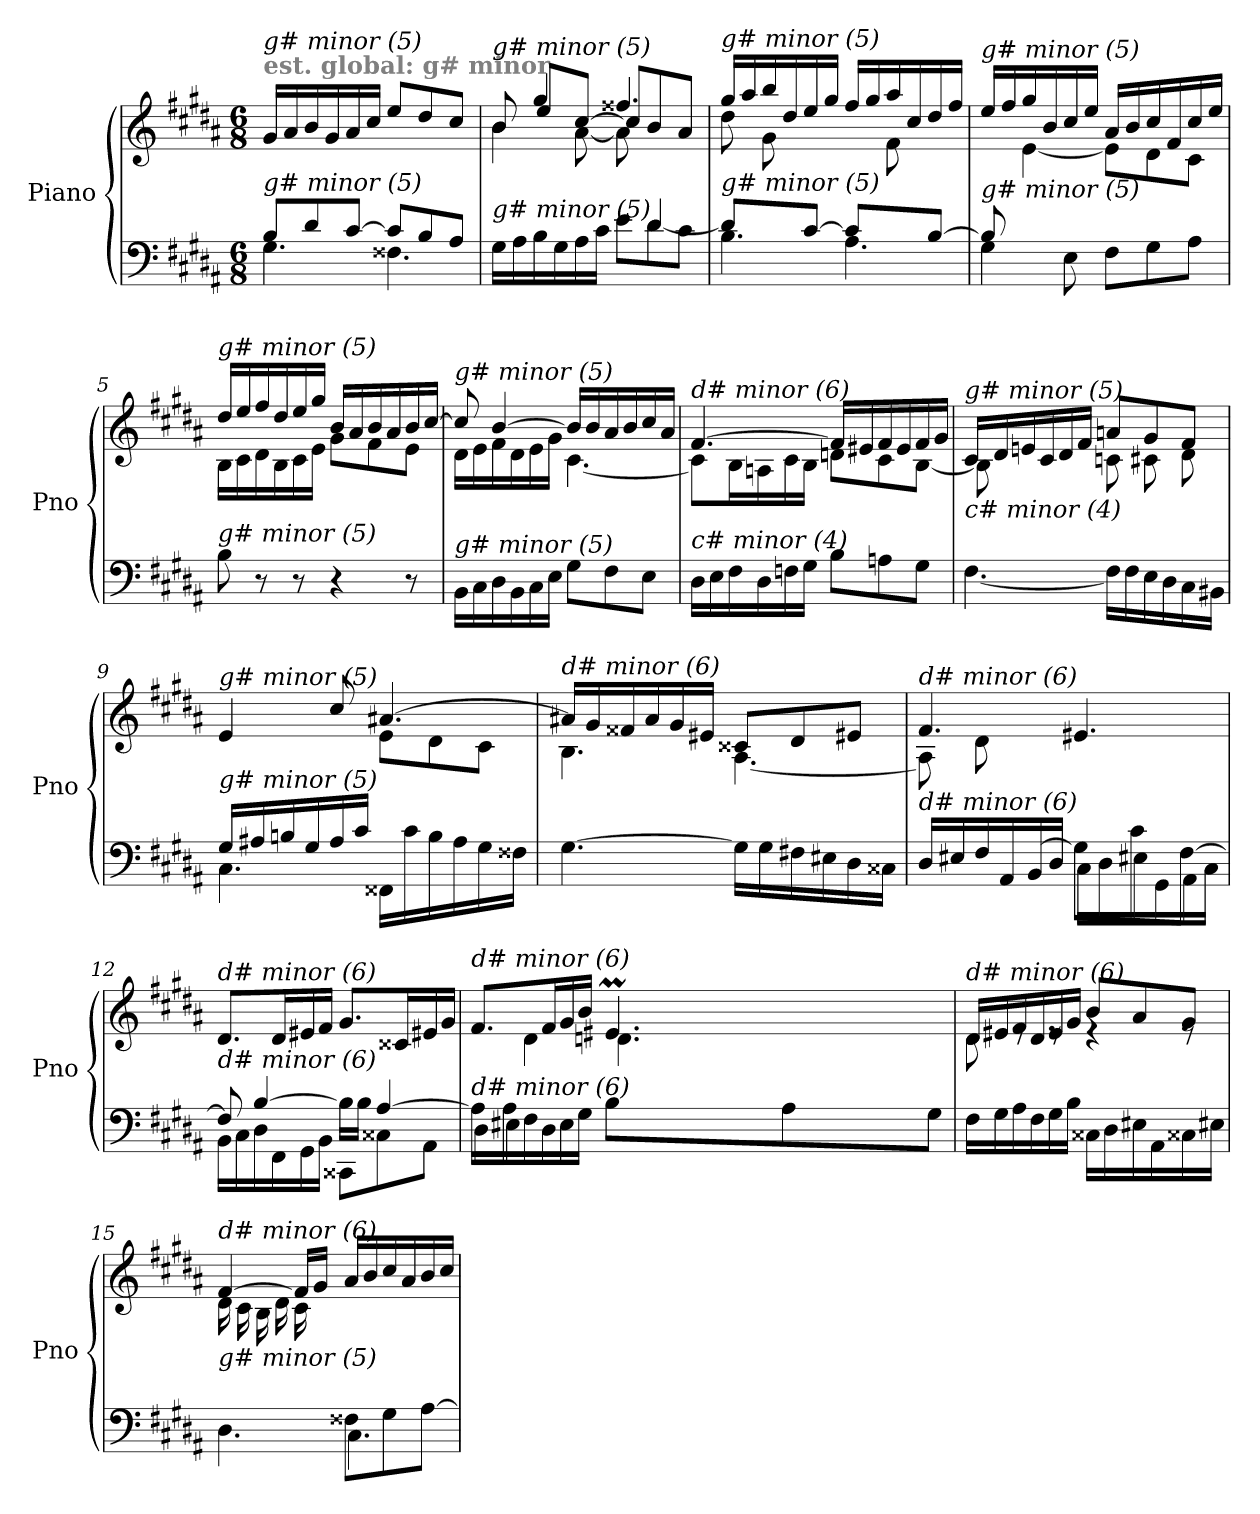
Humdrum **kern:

**kern	**kern
*part1	*part1
*staff2	*staff1
*I"Piano	*
*I'Pno	*
*clefF4	*clefG2
*k[f#c#g#d#a#]	*k[f#c#g#d#a#]
*M6/8	*M6/8
=1	=1
*^	*
!	!	!LO:TX:a:B:color=#808080:t=est. global&colon; g# minor
!	!	!LO:TX:i:t=g# minor (5)
!LO:TX:i:t=g# minor (5)	!	!
8B/L	4.G#\	16g#/LL
.	.	16a#/
8d#/	.	16b/
.	.	16g#/
[8c#/J	.	16a#/
.	.	16cc#/JJ
8c#/L]	4.F##X\	8ee/L
8B/	.	8dd#/
8A#/J	.	8cc#/J
=2	=2	=2
*^	*	*^
*	*	*^	*	*^
*	*	*	*	*	*	*^
!	!	!	!	!LO:TX:i:t=g# minor (5)	!	!	!
!LO:TX:i:t=g# minor (5)	!	!	!	!	!	!	!
2ryy	8ryy	16G#\LL	2ryy	8b/	4b\	8ryy	2ryy
.	.	16A#\	.	.	.	.	.
.	2ryy	16B\	.	4gg#/	.	8ee/L	.
.	.	16G#\	.	.	.	.	.
.	.	16A#\	.	.	[8a#\	[8cc#/J	.
.	.	16c#\JJ	.	.	.	.	.
.	.	8e\L	.	4.ff##X/	8a#\]	8cc#/L]	.
4ryy	.	8d#\	[4d#/	.	4ryy	8b/	4ryy
.	8ryy	8c#\J	.	.	.	8a#/J	.
*	*	*v	*v	*	*	*	*
*	*	*	*	*	*v	*v
=3	=3	=3	=3	=3	=3
!	!	!	!LO:TX:i:t=g# minor (5)	!	!
!LO:TX:i:t=g# minor (5)	!	!	!	!	!
8ryy	4.B\	8d#/L]	16gg#/LL	8dd#\	8ryy
.	.	.	16aa#/	.	.
2ryy	.	8ryy	16bb/	2ryy	8g#\
.	.	.	16dd#/	.	.
.	.	[8c#/J	16ee/	.	4ryy
.	.	.	16gg#/JJ	.	.
.	4.A#\	8c#/L]	16ff#/LL	.	.
.	.	.	16gg#/	.	.
.	.	8ryy	16aa#/	.	8f#\
.	.	.	16cc#/	.	.
8ryy	.	[8B/J	16dd#/	8ryy	8ryy
.	.	.	16ff#/JJ	.	.
*	*v	*v	*	*	*
*	*	*	*v	*v
=4	=4	=4	=4
!	!	!LO:TX:i:t=g# minor (5)	!
!LO:TX:i:t=g# minor (5)	!	!	!
4G#\	8B/]	16ee/LL	8ryy
.	.	16ff#/	.
.	2ryy	16gg#/	[4e\
.	.	16b/	.
8E\	.	16cc#/	.
.	.	16ee/JJ	.
8F#\L	.	16a#/LL	8e\L]
.	.	16b/	.
8G#\	.	16cc#/	8d#\
.	.	16f#/	.
8A#\J	8ryy	16cc#/	8c#\J
.	.	16ee/JJ	.
*v	*v	*	*
!!LO:LB:g=z	!!
=5	=5	=5
!	!LO:TX:i:t=g# minor (5)	!
!LO:TX:i:t=g# minor (5)	!	!
8B\	16dd#/LL	16B\LL
.	16ee/	16c#\
8r	16ff#/	16d#\
.	16dd#/	16B\
8r	16ee/	16c#\
.	16gg#/JJ	16e\JJ
4r	16b/LL	8g#\L
.	16a#/	.
.	16b/	8f#\
.	16a#/	.
8r	16b/	8e\J
.	[16cc#/JJ	.
=6	=6	=6
!	!LO:TX:i:t=g# minor (5)	!
!LO:TX:i:t=g# minor (5)	!	!
16BB\LL	8cc#/]	16d#\LL
16C#\	.	16e\
16D#\	[4b/	16f#\
16BB\	.	16d#\
16C#\	.	16e\
16E\JJ	.	16g#\JJ
8G#\L	16b/LL]	[4.c#\
.	16b/	.
8F#\	16a#/	.
.	16b/	.
8E\J	16cc#/	.
.	16a#/JJ	.
=7	=7	=7
!	!LO:TX:i:t=d# minor (6)	!
!LO:TX:i:t=c# minor (4)	!	!
16D#\LL	[4.f#/	8c#\L]
16E\	.	.
16F#\	.	16B\L
16D#\	.	16An\
16Fni\	.	16c#\
16G#\JJ	.	16B\JJ
8B\L	16f#/LL]	8dn\L
.	16e#X/	.
8An\	16f#/	8c#\
.	16e#/	.
8G#\J	16f#/	[8B\J
.	16g#/JJ	.
!!LO:LB:g=z	!!
=8	=8	=8
*^	*	*
!	!	!LO:TX:i:t=g# minor (5)	!
!LO:TX:i:t=c# minor (4)	!	!	!
8ryy	[4.F#\	16c#/LL	8B\L]
.	.	16d#/	.
16An/L	.	16en/	4ryy
16G#/	.	16c#/	.
16A/	.	16d#/	.
16F#/JJ	.	16f#/JJ	.
4.ryy	16F#\LL]	8an/L	8cni\L
.	16F#\	.	.
.	16E\	8g#/	8c#\
.	16D#\	.	.
.	16C#\	8f#/J	8d#\J
.	16BB#X\JJ	.	.
=9	=9	=9	=9
!	!	!LO:TX:i:t=g# minor (5)	!
!LO:TX:i:t=g# minor (5)	!	!	!
16G#/LL	4.C#\	4e/	4.ryy
16A#X/	.	.	.
16Bn/	.	.	.
16G#/	.	.	.
16A#/	.	8cc#/	.
16c#/JJ	.	.	.
4.ryy	16FF##X\LL	[4.a#X/	8e\L
.	16c#\	.	.
.	16B\	.	8d#\
.	16A#\	.	.
.	16G#\	.	8c#\J
.	16F##X\JJ	.	.
=10	=10	=10	=10
!	!	!LO:TX:i:t=d# minor (6)	!
!LO:TX:i:t=d# minor (6)	!	!	!
*v	*v	*	*
[4.G#\	16a#X/LL]	4.B\
.	16g#/	.
.	16f##X/	.
.	16a#/	.
.	16g#/	.
.	16e#X/JJ	.
16G#\LL]	8c##X/L	[4.A#\
16G#\	.	.
16F#X\	8d#/	.
16E#X\	.	.
16D#\	8e#X/J	.
16C##Xj\JJ	.	.
!!LO:LB:g=z	!!
=11	=11	=11
*^	*	*
!	!	!LO:TX:i:t=d# minor (6)	!
!LO:TX:i:t=d# minor (6)	!	!	!
4ryy	16D#/LL	4.f#/	8A#\L]
.	16E#X/	.	.
.	16F#/	.	8d#\
.	16AA#/	.	.
[8G#/J	16BB/	.	2ryy
.	16D#/JJ	.	.
8G#\L]	16C#\LL	4.e#X/	.
.	16D#\	.	.
8c#\	16E#X\	.	.
.	16GG#\	.	.
[8F#\J	16AA#\	.	.
.	16C#\JJ	.	.
*	*	*v	*v
=12	=12	=12
!	!	!LO:TX:i:t=d# minor (6)
!LO:TX:i:t=d# minor (6)	!	!
8F#/]	16BB\LL	8.d#/L
.	16C#\	.
[4B/	16D#\	.
.	16FF#\	16d#/L
.	16GG#\	16e#X/
.	16BB\JJ	16f#/JJ
16B\LL]	8CC##X\L	8.g#/L
16B\JJ	.	.
[4A#/	8C##X\	.
.	.	16c##X/L
.	8AA#\J	16e#X/
.	.	16g#/JJ
!!LO:LB:g=z
=13	=13	=13
*	*^	*^
*	*	*	*	*^
!	!	!	!LO:TX:i:t=d# minor (6)	!	!
!LO:TX:i:t=d# minor (6)	!	!	!	!	!
16A#\LL]	4.ryy	16D#\LL	8.f#/L	8ryy	4.ryy
16A#\JJ	.	16E#X\	.	.	.
2ryy	.	16F#\	.	4d#\	.
.	.	16D#\	16f#/L	.	.
.	.	16E#\	16g#/	.	.
.	.	16G#\JJ	16b/JJ	.	.
.	4.ryy	8B\L	4.e#Xm/	4.dni\	64f#yy
.	.	.	.	.	64e#yy
.	.	.	.	.	64f#yy
.	.	.	.	.	64e#yy
.	.	.	.	.	64f#yy
.	.	.	.	.	64e#yy
.	.	.	.	.	64f#yy
.	.	.	.	.	64e#yy
.	.	8A#\	.	.	64f#yy
.	.	.	.	.	64e#yy
.	.	.	.	.	64f#yy
.	.	.	.	.	64e#yy
.	.	.	.	.	64f#yy
.	.	.	.	.	64e#yy
.	.	.	.	.	64f#yy
.	.	.	.	.	[64e#yy
8ryy	.	8G#\J	.	.	8e#yy]
!!LO:PB:g=z
=14	=14	=14	=14	=14	=14
!	!	!	!LO:TX:i:t=d# minor (6)	!	!
!LO:TX:i:t=d# minor (6)	!	!	!	!	!
*v	*v	*v	*	*	*
*	*	*v	*v
16F#\LL	16d#/LL	8d#\
16G#\	16e#X/	.
16A#\	16f#/	8re
16F#\	16d#/	.
16G#\	16e#/	8re
16B\JJ	16g#/JJ	.
16C##X\LL	8b/L	4re
16D#\	.	.
16E#X\	8a#/	.
16AA#\	.	.
16C##X\	8g#/J	8re
16E#X\JJ	.	.
=15	=15	=15
*^	*	*
!	!	!LO:TX:i:t=d# minor (6)	!
!LO:TX:i:t=g# minor (5)	!	!	!
4ryy	4.D#\	[4f#/	16d#\LL
.	.	.	16c#\
.	.	.	16B\
.	.	.	16d#\
16ryy	.	16f#/LL]	16c#\
16A#/JJ	.	16g#/JJ	4..ryy
8F##X\L	4.C#\	16a#/LL	.
.	.	16b/	.
8G#\	.	16cc#/	.
.	.	16a#/	.
[8A#\J	.	16b/	.
.	.	16cc#/JJ	.
*v	*v	*	*
*	*v	*v
=	=
*-	*-
